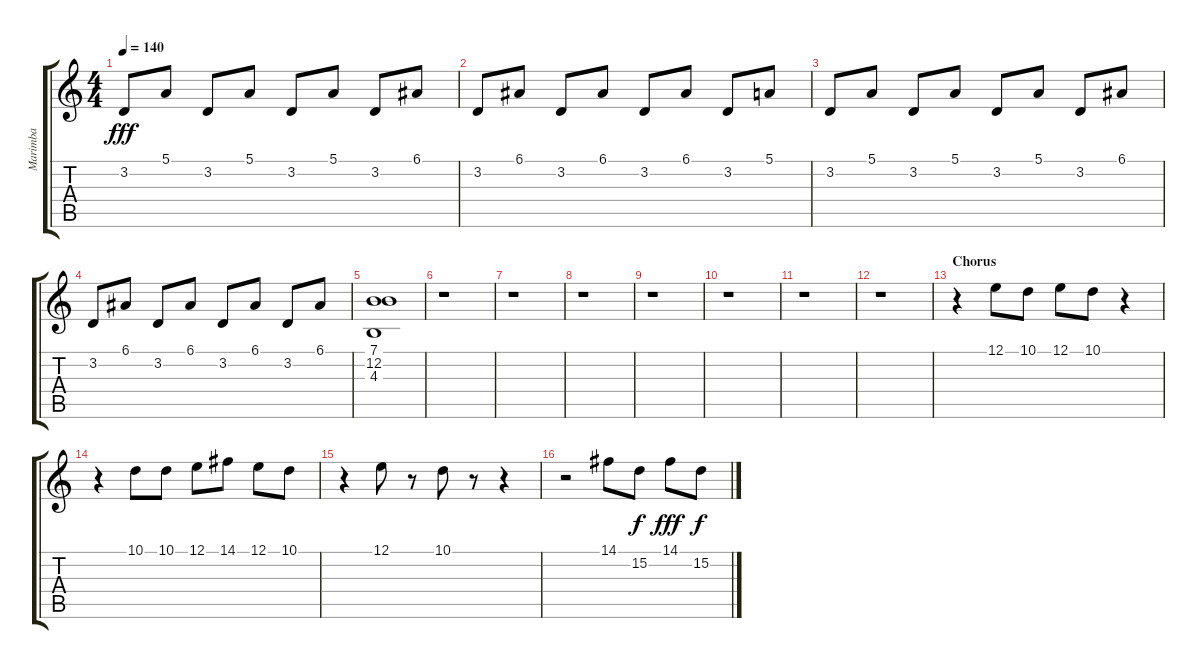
\track ("Marimba" "Marimba") {instrument marimba}
\staff {score tabs}
\tuning (E4 B3 G3 D3 A2 E2) {hide}
\ts (4 4)
\tempo 140
\clef g2
\ks c
3.2.8{dy fff} 5.1.8 3.2.8 5.1.8 3.2.8 5.1.8 3.2.8 6.1.8 |
3.2.8 6.1.8 3.2.8 6.1.8 3.2.8 6.1.8 3.2.8 5.1.8 |
3.2.8 5.1.8 3.2.8 5.1.8 3.2.8 5.1.8 3.2.8 6.1.8 |
3.2.8 6.1.8 3.2.8 6.1.8 3.2.8 6.1.8 3.2.8 6.1.8 |
(7.1 12.2 4.3).1 |
r.1 |
r.1 |
r.1 |
r.1 |
r.1 |
r.1 |
r.1 |
\section ("" "Chorus")
r.4{volume 15} 12.1.8 10.1.8 12.1.8 10.1.8 r.4 |
r.4 10.1.8 10.1.8 12.1.8 14.1.8 12.1.8 10.1.8 |
r.4 12.1.8 r.8 10.1.8 r.8 r.4 |
r.2 14.1.8 15.2.8{dy f} 14.1.8{dy fff} 15.2.8{dy f}
